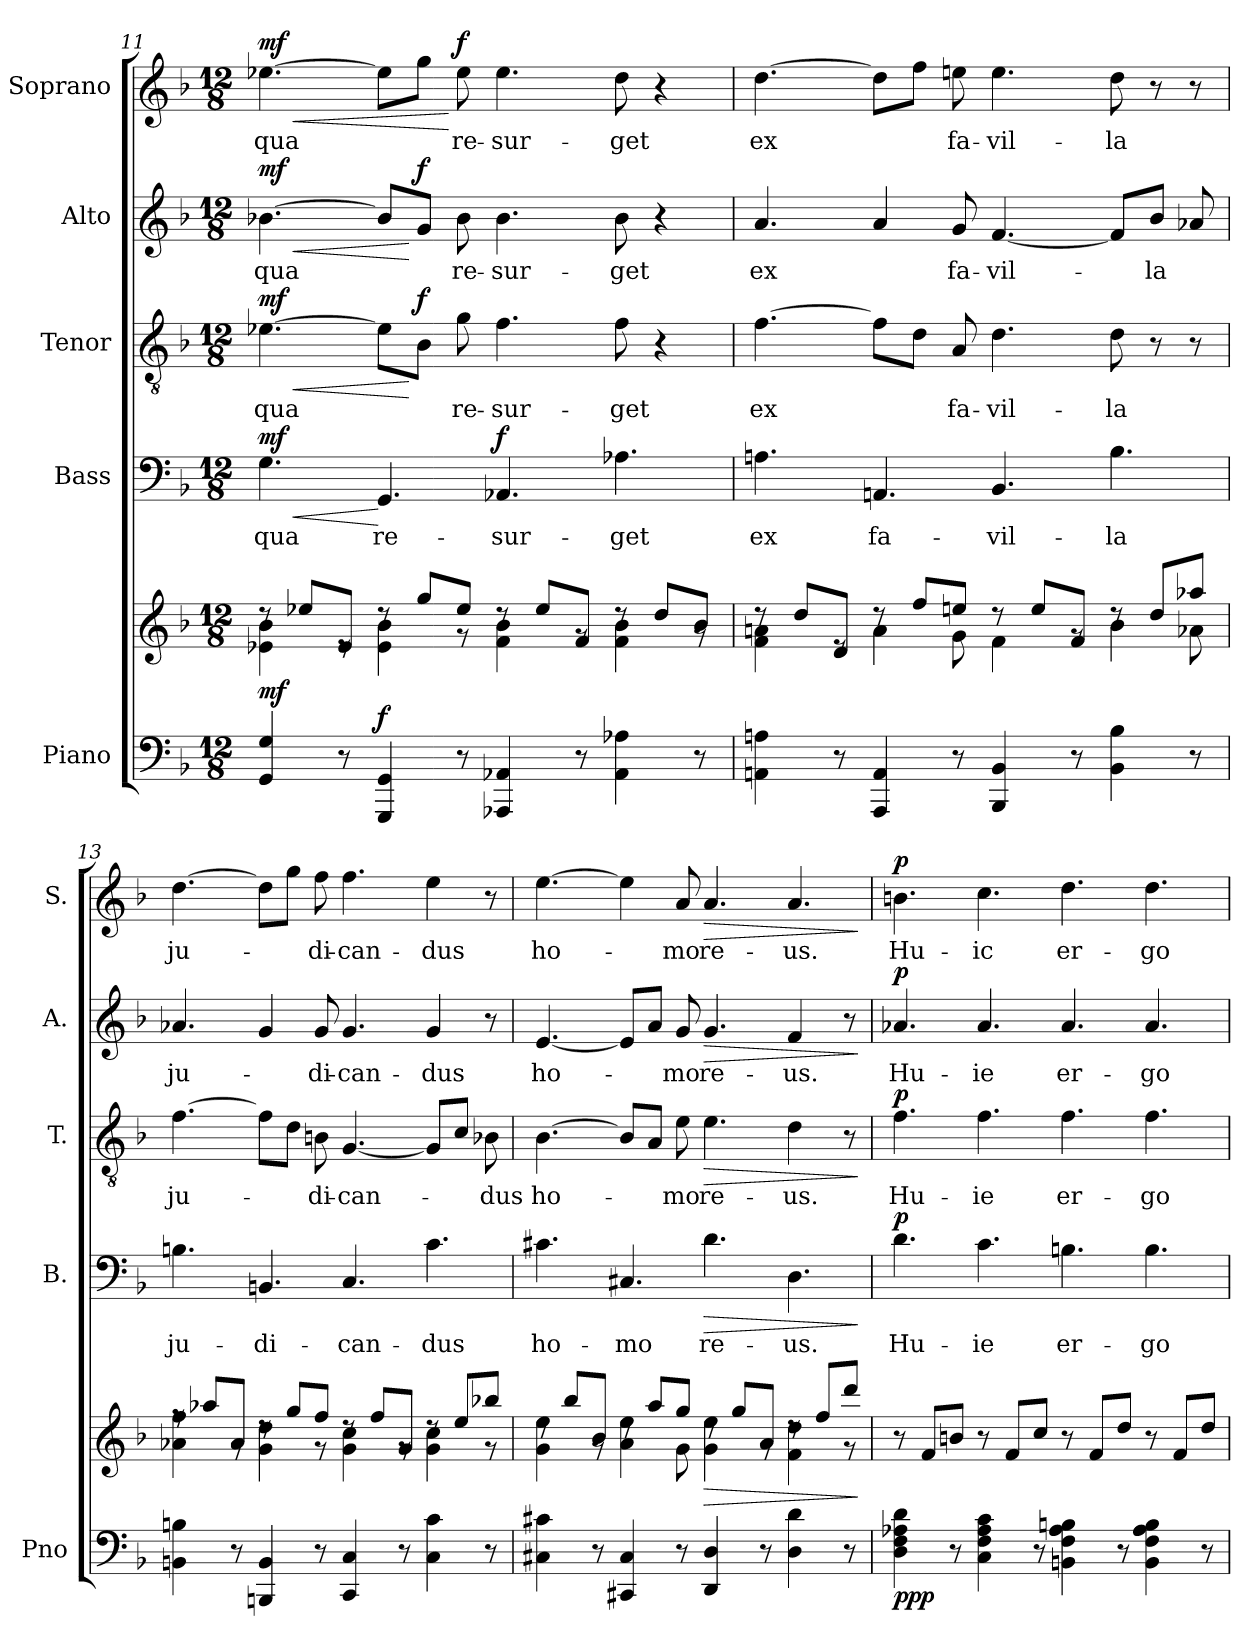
**kern	**kern	**dynam	**kern	**text	**dynam	**kern	**text	**dynam	**kern	**text	**dynam	**kern	**text	**dynam
*part5	*part5	*part5	*part4	*part4	*part4	*part3	*part3	*part3	*part2	*part2	*part2	*part1	*part1	*part1
*staff6	*staff5	*staff5/6	*staff4	*staff4	*staff4	*staff3	*staff3	*staff3	*staff2	*staff2	*staff2	*staff1	*staff1	*staff1
*I"Piano	*	*	*I"Bass	*	*	*I"Tenor	*	*	*I"Alto	*	*	*I"Soprano	*	*
*I'Pno	*	*	*I'B.	*	*	*I'T.	*	*	*I'A.	*	*	*I'S.	*	*
*clefF4	*clefG2	*	*clefF4	*	*	*clefGv2	*	*	*clefG2	*	*	*clefG2	*	*
*k[b-]	*k[b-]	*	*k[b-]	*	*	*k[b-]	*	*	*k[b-]	*	*	*k[b-]	*	*
*M12/8	*M12/8	*	*M12/8	*	*	*M12/8	*	*	*M12/8	*	*	*M12/8	*	*
=11	=11	=11	=11	=11	=11	=11	=11	=11	=11	=11	=11	=11	=11	=11
*	*^	*	*	*	*	*	*	*	*	*	*	*	*	*
!	!	!	!LO:DY:b	!	!	!LO:HP:b	!	!	!LO:HP:b	!	!	!LO:HP:b	!	!	!LO:HP:b
!	!	!	!	!	!	!LO:DY:n=1:a	!	!	!LO:DY:n=1:a	!	!	!LO:DY:n=1:a	!	!	!LO:DY:n=1:a
4GG/ 4G/	8rdd	4e-X\ 4b-\	mf	4.G\	qua	< mf	[4.e-X\	qua	< mf	[4.b-X\	qua	< mf	[4.ee-X\	qua	< mf
.	8ee-X/L	.	.	.	.	.	.	.	.	.	.	.	.	.	.
8r	8e-/J	8re	.	.	.	.	.	.	.	.	.	.	.	.	.
!	!	!	!LO:DY:a=2	!	!	!	!	!	!	!	!	!	!	!	!
4GGG/ 4GG/	8rdd	4e-\ 4b-\	f	4.GG/	re-	[	8e-\L]	.	.	8b-/L]	.	.	8ee-\L]	.	.
!	!	!	!	!	!	!	!	!	!LO:DY:n=2:a	!	!	!LO:DY:n=2:a	!	!	!
.	8gg/L	.	.	.	.	.	8B-\J	.	[ f	8g/J	.	[ f	8gg\J	.	.
!	!	!	!	!	!	!	!	!	!	!	!	!	!	!	!LO:DY:n=2:a
8r	8ee-/J	8rg	.	.	.	.	8g\	re-	.	8b-\	re-	.	8ee-\	re-	[ f
!	!	!	!	!	!	!LO:DY:n=2:a	!	!	!	!	!	!	!	!	!
4AAA-X/ 4AA-X/	8rdd	4f\ 4b-\	.	4.AA-X/	-sur-	f	4.f\	-sur-	.	4.b-\	-sur-	.	4.ee-\	-sur-	.
.	8ee-/L	.	.	.	.	.	.	.	.	.	.	.	.	.	.
8r	8f/J	8rg	.	.	.	.	.	.	.	.	.	.	.	.	.
4AA-\ 4A-X\	8rdd	4f\ 4b-\	.	4.A-X\	-get	.	8f\	-get	.	8b-\	-get	.	8dd\	-get	.
.	8dd/L	.	.	.	.	.	4r	.	.	4r	.	.	4r	.	.
8r	8b-/J	8rg	.	.	.	.	.	.	.	.	.	.	.	.	.
!!LO:PB:g=z
=12	=12	=12	=12	=12	=12	=12	=12	=12	=12	=12	=12	=12	=12	=12	=12
4AAn\ 4An\	8rdd	4f\ 4an\	.	4.An\	ex	.	[4.f\	ex	.	4.a/	ex	.	[4.dd\	ex	.
.	8dd/L	.	.	.	.	.	.	.	.	.	.	.	.	.	.
8r	8d/J	8re	.	.	.	.	.	.	.	.	.	.	.	.	.
4AAA/ 4AA/	8rdd	4a\	.	4.AAn/	fa-	.	8f\L]	.	.	4a/	.	.	8dd\L]	.	.
.	8ff/L	.	.	.	.	.	8d\J	.	.	.	.	.	8ff\J	.	.
8r	8een/J	8g\	.	.	.	.	8A/	fa-	.	8g/	fa-	.	8een\	fa-	.
4BBB-/ 4BB-/	8rdd	4f\	.	4.BB-/	-vil-	.	4.d\	-vil-	.	[4.f/	-vil-	.	4.ee\	-vil-	.
.	8ee/L	.	.	.	.	.	.	.	.	.	.	.	.	.	.
8r	8f/J	8rg	.	.	.	.	.	.	.	.	.	.	.	.	.
4BB-\ 4B-\	8rdd	4b-\	.	4.B-\	-la	.	8d\	-la	.	8f/L]	.	.	8dd\	-la	.
.	8dd/L	.	.	.	.	.	8r	.	.	8b-/J	-la	.	8r	.	.
8r	8aa-X/J	8a-X\	.	.	.	.	8r	.	.	8a-X/	.	.	8r	.	.
=13	=13	=13	=13	=13	=13	=13	=13	=13	=13	=13	=13	=13	=13	=13	=13
4BBn\ 4Bn\	8rff	4a-X\ 4ff\	.	4.Bn\	ju-	.	[4.f\	ju-	.	4.a-X/	ju-	.	[4.dd\	ju-	.
.	8aa-X/L	.	.	.	.	.	.	.	.	.	.	.	.	.	.
8r	8a-/J	8rg	.	.	.	.	.	.	.	.	.	.	.	.	.
4BBBn/ 4BB/	8rdd	4g\ 4dd\	.	4.BBn/	-di-	.	8f\L]	.	.	4g/	.	.	8dd\L]	.	.
.	8gg/L	.	.	.	.	.	8d\J	.	.	.	.	.	8gg\J	.	.
8r	8ff/J	8rg	.	.	.	.	8Bn\	-di-	.	8g/	-di-	.	8ff\	-di-	.
4CC/ 4C/	8rdd	4g\ 4cc\	.	4.C/	-can-	.	[4.G/	-can-	.	4.g/	-can-	.	4.ff\	-can-	.
.	8ff/L	.	.	.	.	.	.	.	.	.	.	.	.	.	.
8r	8g/J	8rg	.	.	.	.	.	.	.	.	.	.	.	.	.
4C\ 4c\	8rdd	4g\ 4cc\	.	4.c\	-dus	.	8G/L]	.	.	4g/	-dus	.	4ee\	-dus	.
.	8ee/L	.	.	.	.	.	8c/J	.	.	.	.	.	.	.	.
8r	8bb-X/J	8rg	.	.	.	.	8B-X\	-dus	.	8r	.	.	8r	.	.
=14	=14	=14	=14	=14	=14	=14	=14	=14	=14	=14	=14	=14	=14	=14	=14
4C#X\ 4c#X\	8rdd	4g\ 4ee\	.	4.c#X\	ho-	.	[4.B-\	ho-	.	[4.e/	ho-	.	[4.ee\	ho-	.
.	8bb-/L	.	.	.	.	.	.	.	.	.	.	.	.	.	.
8r	8b-/J	8rg	.	.	.	.	.	.	.	.	.	.	.	.	.
4CC#X/ 4C#/	8rdd	4a\ 4ee\	.	4.C#X/	-mo	.	8B-/L]	.	.	8e/L]	.	.	4ee\]	.	.
.	8aa/L	.	.	.	.	.	8A/J	.	.	8a/J	.	.	.	.	.
8r	8gg/J	8g\	.	.	.	.	8e\	-mo	.	8g/	-mo	.	8a/	-mo	.
!	!	!	!LO:HP:b	!	!	!LO:HP:b	!	!	!LO:HP:b	!	!	!LO:HP:b	!	!	!LO:HP:b
4DD/ 4D/	8rdd	4g\ 4ee\	>	4.d\	re-	>	4.e\	re-	>	4.g/	re-	>	4.a/	re-	>
.	8gg/L	.	.	.	.	.	.	.	.	.	.	.	.	.	.
8r	8a/J	8rg	.	.	.	.	.	.	.	.	.	.	.	.	.
4D\ 4d\	8rdd	4f\ 4dd\	.	4.D\	-us.	.	4d\	-us.	.	4f/	-us.	.	4.a/	-us.	.
.	8ff/L	.	.	.	.	.	.	.	.	.	.	.	.	.	.
8r	8ddd/J	8rg	.	.	.	.	8r	.	.	8r	.	.	.	.	.
*	*v	*v	*	*	*	*	*	*	*	*	*	*	*	*	*
.	.	]	.	.	]	.	.	]	.	.	]	.	.	]
!!LO:LB:g=z
=15	=15	=15	=15	=15	=15	=15	=15	=15	=15	=15	=15	=15	=15	=15
!	!	!LO:DY:b=2	!	!	!	!	!	!	!	!	!	!	!	!
!	!	!LO:DY:n=1:b	!	!	!LO:DY:a	!	!	!LO:DY:a	!	!	!LO:DY:a	!	!	!LO:DY:a
4D\ 4F\ 4A-X\ 4d\	8r	pp p	4.d\	Hu-	p	4.f\	Hu-	p	4.a-X/	Hu-	p	4.bn\	Hu-	p
.	8f/L	.	.	.	.	.	.	.	.	.	.	.	.	.
8r	8bn/J	.	.	.	.	.	.	.	.	.	.	.	.	.
4C\ 4F\ 4A-\ 4c\	8r	.	4.c\	-ie	.	4.f\	-ie	.	4.a-/	-ie	.	4.cc\	-ic	.
.	8f/L	.	.	.	.	.	.	.	.	.	.	.	.	.
8r	8cc/J	.	.	.	.	.	.	.	.	.	.	.	.	.
4BBn\ 4F\ 4A-\ 4Bn\	8r	.	4.Bn\	er-	.	4.f\	er-	.	4.a-/	er-	.	4.dd\	er-	.
.	8f/L	.	.	.	.	.	.	.	.	.	.	.	.	.
8r	8dd/J	.	.	.	.	.	.	.	.	.	.	.	.	.
4BB\ 4F\ 4A-\ 4B\	8r	.	4.B\	-go	.	4.f\	-go	.	4.a-/	-go	.	4.dd\	-go	.
.	8f/L	.	.	.	.	.	.	.	.	.	.	.	.	.
8r	8dd/J	.	.	.	.	.	.	.	.	.	.	.	.	.
=	=	=	=	=	=	=	=	=	=	=	=	=	=	=
*-	*-	*-	*-	*-	*-	*-	*-	*-	*-	*-	*-	*-	*-	*-
